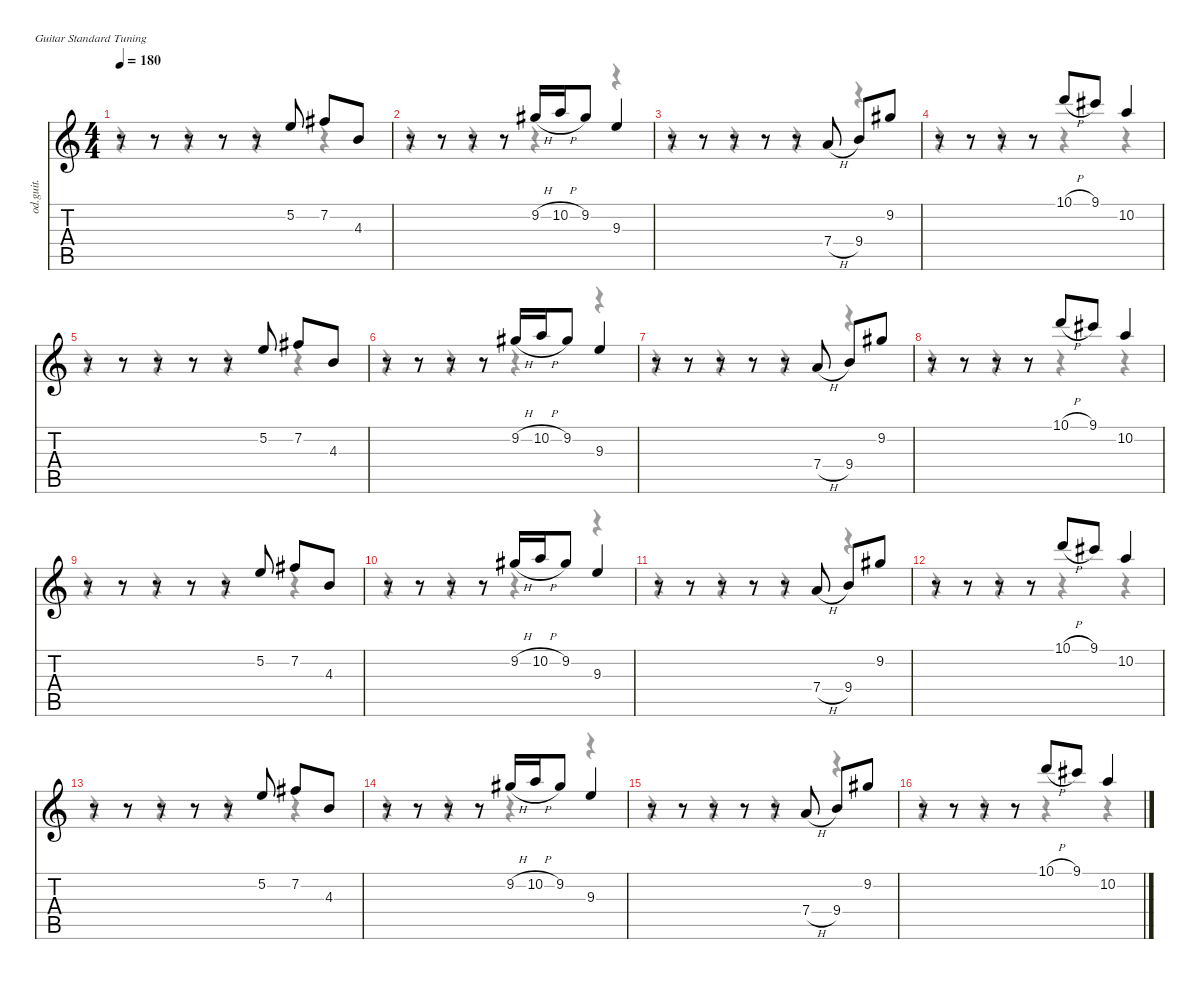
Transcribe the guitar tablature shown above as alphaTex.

\defaultSystemsLayout 4
\hideDynamics
\bracketExtendMode nobrackets
\otherSystemsTrackNameOrientation horizontal
\track ("?????" "od.guit.") {instrument overdrivenguitar}
\staff {score tabs}
\tuning (E4 B3 G3 D3 A2 E2)
\voice
\ts (4 4)
\tempo 180
\clef g2
\ks c
r.8{dy f beam Up} r.8{beam Up} r.8{beam Up} r.8{beam Up} r.8{beam Up} 5.2.8{beam Up} 7.2{acc #}.8{beam Up} 4.3.8{beam Up} |
r.8{beam Up} r.8{beam Up} r.8{beam Up} r.8{beam Up} 9.2{h acc #}.16{beam Up} 10.2{h}.16{beam Up} 9.2{acc #}.8{beam Up} 9.3.4{beam Up} |
r.8{beam Up} r.8{beam Up} r.8{beam Up} r.8{beam Up} r.8{beam Up} 7.4{h}.8{beam Up} 9.4.8{beam Up} 9.2{acc #}.8{beam Up} |
r.8{beam Up} r.8{beam Up} r.8{beam Up} r.8{beam Up} 10.1{h}.8{beam Up} 9.1{acc #}.8{beam Up} 10.2.4{beam Up} |
r.8{beam Up} r.8{beam Up} r.8{beam Up} r.8{beam Up} r.8{beam Up} 5.2.8{beam Up} 7.2{acc #}.8{beam Up} 4.3.8{beam Up} |
r.8{beam Up} r.8{beam Up} r.8{beam Up} r.8{beam Up} 9.2{h acc #}.16{beam Up} 10.2{h}.16{beam Up} 9.2{acc #}.8{beam Up} 9.3.4{beam Up} |
r.8{beam Up} r.8{beam Up} r.8{beam Up} r.8{beam Up} r.8{beam Up} 7.4{h}.8{beam Up} 9.4.8{beam Up} 9.2{acc #}.8{beam Up} |
r.8{beam Up} r.8{beam Up} r.8{beam Up} r.8{beam Up} 10.1{h}.8{beam Up} 9.1{acc #}.8{beam Up} 10.2.4{beam Up} |
r.8{beam Up} r.8{beam Up} r.8{beam Up} r.8{beam Up} r.8{beam Up} 5.2.8{beam Up} 7.2{acc #}.8{beam Up} 4.3.8{beam Up} |
r.8{beam Up} r.8{beam Up} r.8{beam Up} r.8{beam Up} 9.2{h acc #}.16{beam Up} 10.2{h}.16{beam Up} 9.2{acc #}.8{beam Up} 9.3.4{beam Up} |
r.8{beam Up} r.8{beam Up} r.8{beam Up} r.8{beam Up} r.8{beam Up} 7.4{h}.8{beam Up} 9.4.8{beam Up} 9.2{acc #}.8{beam Up} |
r.8{beam Up} r.8{beam Up} r.8{beam Up} r.8{beam Up} 10.1{h}.8{beam Up} 9.1{acc #}.8{beam Up} 10.2.4{beam Up} |
r.8{beam Up} r.8{beam Up} r.8{beam Up} r.8{beam Up} r.8{beam Up} 5.2.8{beam Up} 7.2{acc #}.8{beam Up} 4.3.8{beam Up} |
r.8{beam Up} r.8{beam Up} r.8{beam Up} r.8{beam Up} 9.2{h acc #}.16{beam Up} 10.2{h}.16{beam Up} 9.2{acc #}.8{beam Up} 9.3.4{beam Up} |
r.8{beam Up} r.8{beam Up} r.8{beam Up} r.8{beam Up} r.8{beam Up} 7.4{h}.8{beam Up} 9.4.8{beam Up} 9.2{acc #}.8{beam Up} |
r.8{beam Up} r.8{beam Up} r.8{beam Up} r.8{beam Up} 10.1{h}.8{beam Up} 9.1{acc #}.8{beam Up} 10.2.4{beam Up}
\voice
\clef g2
\ottava regular
\simile none
\ks c
r.4{dy mf beam Down} r.4{beam Down} r.4{beam Down} r.4{beam Down} |
r.4{beam Down} r.4{beam Down} r.4{beam Down} r.4{beam Down} |
r.4{beam Down} r.4{beam Down} r.4{beam Down} r.4{beam Down} |
r.4{beam Down} r.4{beam Down} r.4{beam Down} r.4{beam Down} |
r.4{beam Down} r.4{beam Down} r.4{beam Down} r.4{beam Down} |
r.4{beam Down} r.4{beam Down} r.4{beam Down} r.4{beam Down} |
r.4{beam Down} r.4{beam Down} r.4{beam Down} r.4{beam Down} |
r.4{beam Down} r.4{beam Down} r.4{beam Down} r.4{beam Down} |
r.4{beam Down} r.4{beam Down} r.4{beam Down} r.4{beam Down} |
r.4{beam Down} r.4{beam Down} r.4{beam Down} r.4{beam Down} |
r.4{beam Down} r.4{beam Down} r.4{beam Down} r.4{beam Down} |
r.4{beam Down} r.4{beam Down} r.4{beam Down} r.4{beam Down} |
r.4{beam Down} r.4{beam Down} r.4{beam Down} r.4{beam Down} |
r.4{beam Down} r.4{beam Down} r.4{beam Down} r.4{beam Down} |
r.4{beam Down} r.4{beam Down} r.4{beam Down} r.4{beam Down} |
r.4{beam Down} r.4{beam Down} r.4{beam Down} r.4{beam Down}
